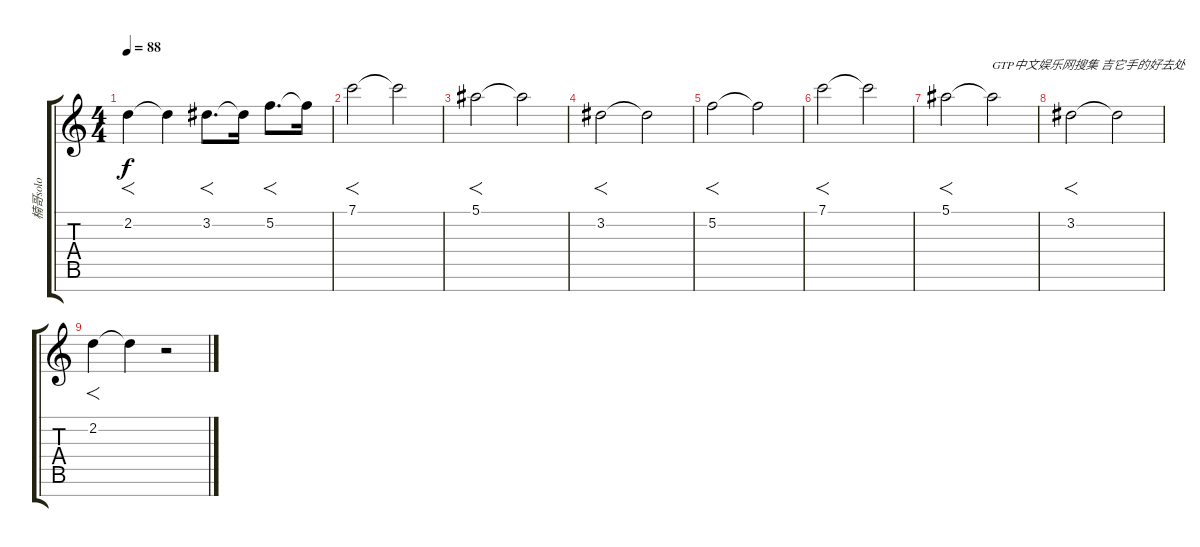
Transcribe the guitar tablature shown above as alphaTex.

\track ("楠哥solo" "楠哥solo") {instrument overdrivenguitar}
\staff {score tabs}
\tuning (F4 C4 Ab3 Eb3 Bb2 F2 C2) {hide}
\ts (4 4)
\tempo 88
\clef g2
\ks c
2.2.4{f dy f} 2.2{t}.4 3.2.8{f d} 3.2{t}.16 5.2.8{f d} 5.2{t}.16 |
7.1.2{f} 7.1{t}.2 |
5.1.2{f} 5.1{t}.2 |
3.2.2{f} 3.2{t}.2 |
5.2.2{f} 5.2{t}.2 |
7.1.2{f} 7.1{t}.2 |
5.1.2{f} 5.1{t}.2{txt "GTP中文娱乐网搜集 吉它手的好去处"} |
3.2.2{f} 3.2{t}.2 |
2.2.4{f} 2.2{t}.4 r.2
